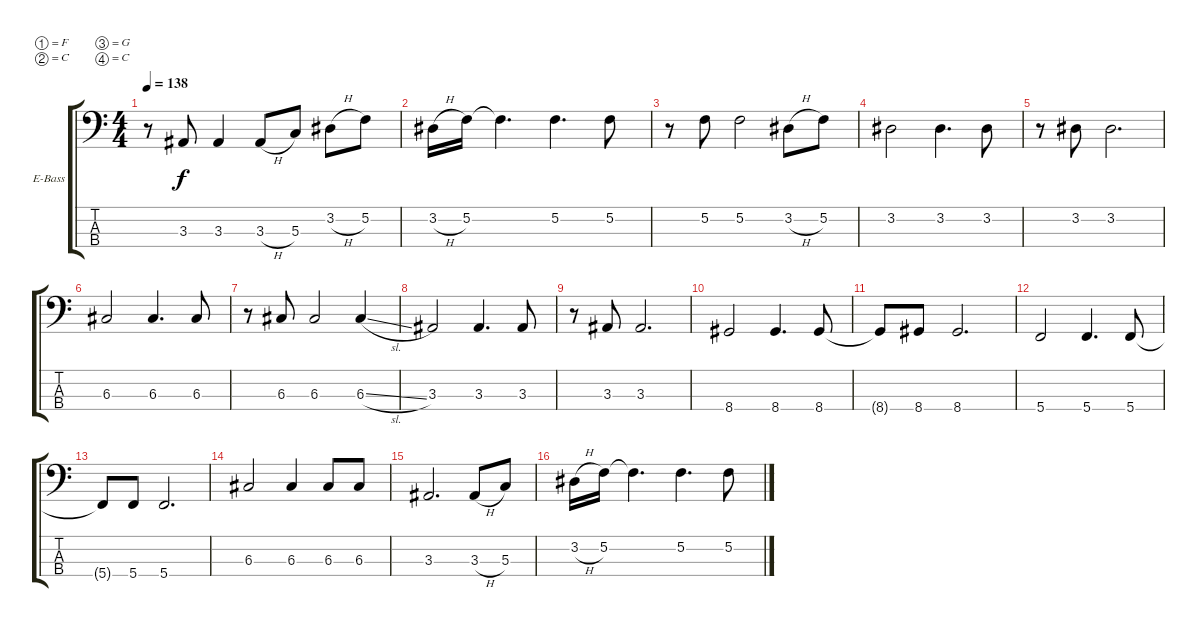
\defaultSystemsLayout 4
\bracketExtendMode groupsimilarinstruments
\firstSystemTrackNameOrientation horizontal
\otherSystemsTrackNameOrientation horizontal
\track ("Electric Bass" "E-Bass") {instrument electricbassfinger}
\staff {score tabs}
\tuning (F2 C2 G1 C1)
\ts (4 4)
\tempo 138
\clef f4
\ks c
r.8{dy f} 3.3.8 3.3.4 3.3{h}.8 5.3.8 3.2{h}.8 5.2.8 |
3.2{h}.16 5.2.16 5.2{t}.4{d} 5.2.4{d} 5.2.8 |
r.8 5.2.8 5.2.2 3.2{h}.8 5.2.8 |
3.2.2 3.2.4{d} 3.2.8 |
r.8 3.2.8 3.2.2{d} |
6.3.2 6.3.4{d} 6.3.8 |
r.8 6.3.8 6.3.2 6.3{sl}.4 |
3.3.2 3.3.4{d} 3.3.8 |
r.8 3.3.8 3.3.2{d} |
8.4.2 8.4.4{d} 8.4.8 |
8.4{t}.8 8.4.8 8.4.2{d} |
5.4.2 5.4.4{d} 5.4.8 |
5.4{t}.8 5.4.8 5.4.2{d} |
6.3.2 6.3.4 6.3.8 6.3.8 |
3.3.2{d} 3.3{h}.8 5.3.8 |
3.2{h}.16 5.2.16 5.2{t}.4{d} 5.2.4{d} 5.2.8
